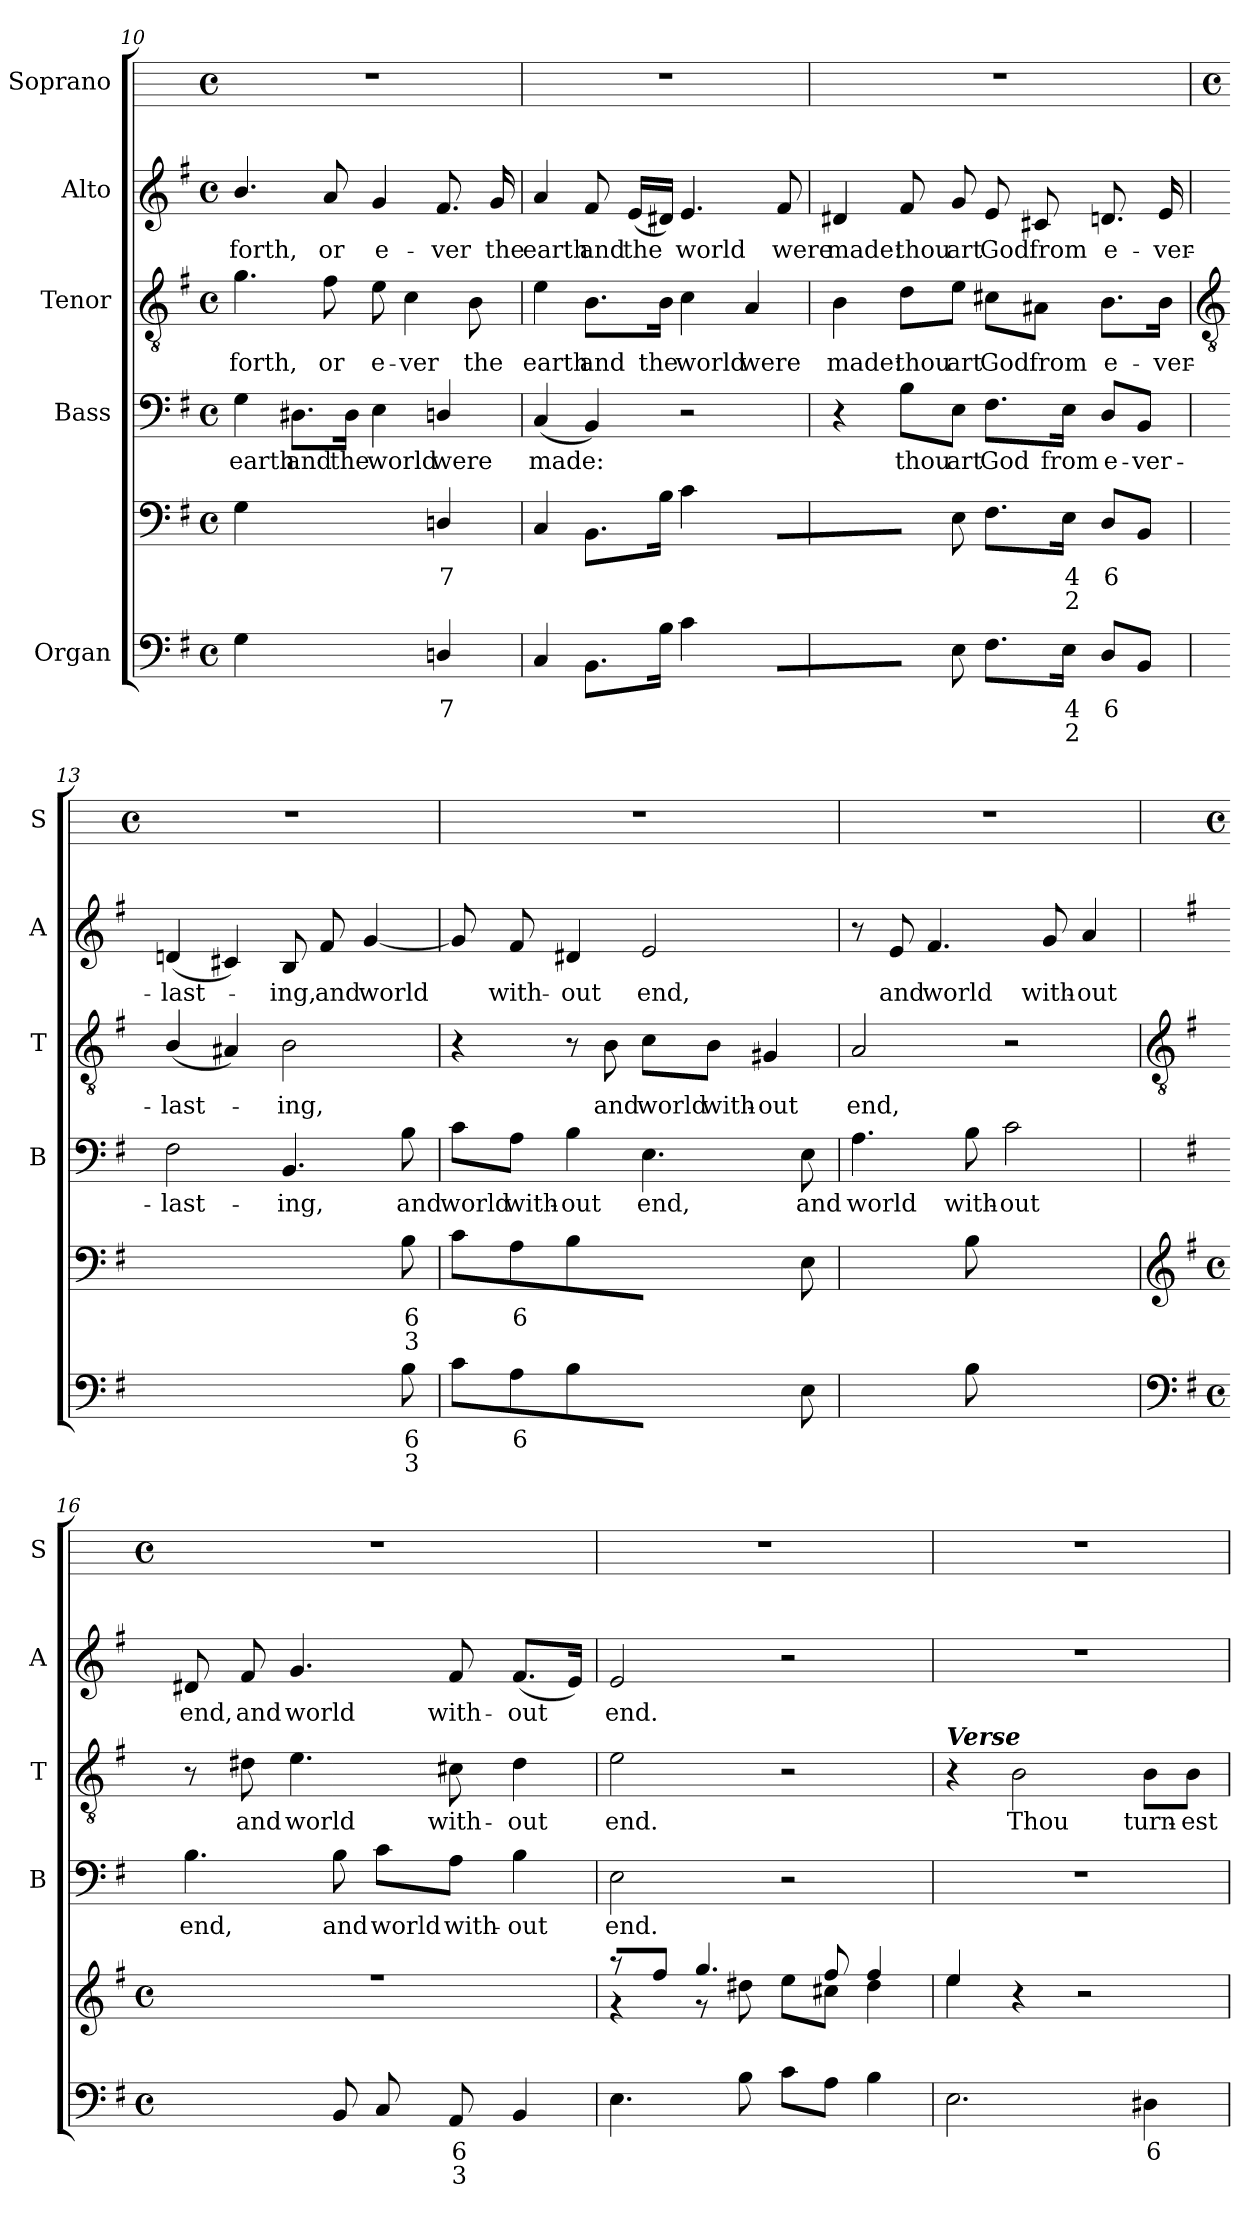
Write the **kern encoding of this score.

**kern	**text	**text	**kern	**text	**text	**kern	**text	**kern	**text	**kern	**text	**kern
*part5	*part5	*part5	*part5	*part5	*part5	*part4	*part4	*part3	*part3	*part2	*part2	*part1
*staff6	*staff6	*staff6	*staff5	*staff5	*staff5	*staff4	*staff4	*staff3	*staff3	*staff2	*staff2	*staff1
*I"Organ	*	*	*	*	*	*I"Bass	*	*I"Tenor	*	*I"Alto	*	*I"Soprano
*	*	*	*	*	*	*I'B	*	*I'T	*	*I'A	*	*I'S
!!LO:LB:g=z
*	*	*	*clefF4	*	*	*clefF4	*	*clefGv2	*	*clefG2	*	*
*k[f#]	*	*	*k[f#]	*	*	*k[f#]	*	*k[f#]	*	*k[f#]	*	*
*G:	*	*	*G:	*	*	*G:	*	*G:	*	*G:	*	*
*M4/4	*	*	*M4/4	*	*	*M4/4	*	*M4/4	*	*M4/4	*	*M4/4
*met(c)	*	*	*met(c)	*	*	*met(c)	*	*met(c)	*	*met(c)	*	*met(c)
=10	=10	=10	=10	=10	=10	=10	=10	=10	=10	=10	=10	=10
!	!	!	!	!	!	!	!LO:LY:b	!	!LO:LY:b	!	!LO:LY:b	!
4G	.	.	4G	.	.	4G	earth	4.g	forth,	4.b/	forth,	1r
!	!LO:LY:b	!LO:LY:b	!	!LO:LY:b	!LO:LY:b	!	!LO:LY:b	!	!	!	!	!
[8D#Xyy	6	4	[8D#Xyy	6	4	8.D#X\L	and	.	.	.	.	.
!	!LO:LY:b	!LO:LY:b	!	!LO:LY:b	!LO:LY:b	!	!	!	!LO:LY:b	!	!LO:LY:b	!
8D#yy]	5	3	8D#yy]	5	3	.	.	8f#	or	8a	or	.
!	!	!	!	!	!	!	!LO:LY:b	!	!	!	!	!
.	.	.	.	.	.	16D#\Jk	the	.	.	.	.	.
!	!LO:LY:b	!	!	!LO:LY:b	!	!	!LO:LY:b	!	!LO:LY:b	!	!LO:LY:b	!
[8Eyy	5	.	[8Eyy	5	.	4E	world	8e	e-	4g	e-	.
!	!LO:LY:b	!	!	!LO:LY:b	!	!	!	!	!LO:LY:b	!	!	!
8Eyy]	6	.	8Eyy]	6	.	.	.	4c	-ver	.	.	.
!	!LO:LY:b	!	!	!LO:LY:b	!	!	!LO:LY:b	!	!	!	!LO:LY:b	!
4Dn/	7	.	4Dn/	7	.	4Dn/	were	.	.	8.f#	-ver	.
!	!	!	!	!	!	!	!	!	!LO:LY:b	!	!	!
.	.	.	.	.	.	.	.	8B	the	.	.	.
!	!	!	!	!	!	!	!	!	!	!	!LO:LY:b	!
.	.	.	.	.	.	.	.	.	.	16g	the	.
=11	=11	=11	=11	=11	=11	=11	=11	=11	=11	=11	=11	=11
!	!	!	!	!	!	!	!LO:LY:b	!	!LO:LY:b	!	!LO:LY:b	!
4C	.	.	4C	.	.	(<4C	made:	4e	earth	4a	earth	1r
!	!	!	!	!	!	!	!	!	!LO:LY:b	!	!LO:LY:b	!
8.BBL	.	.	8.BBL	.	.	4BB)	.	8.B\L	and	8f#	and	.
!	!	!	!	!	!	!	!	!	!	!	!LO:LY:b	!
.	.	.	.	.	.	.	.	.	.	(<16eLL	the	.
!	!	!	!	!	!	!	!	!	!LO:LY:b	!	!	!
16BJ	.	.	16BJ	.	.	.	.	16B\Jk	the	16d#XJJ)	.	.
!	!	!	!	!	!	!	!	!	!LO:LY:b	!	!LO:LY:b	!
4c	.	.	4c	.	.	2r	.	4c	world	4.e	world	.
!	!LO:LY:b	!	!	!LO:LY:b	!	!	!	!	!LO:LY:b	!	!	!
[8Ayy	5	.	[8Ayy	5	.	.	.	4A	were	.	.	.
!	!LO:LY:b	!	!	!LO:LY:b	!	!	!	!	!	!	!LO:LY:b	!
8ALyy]	6	.	8ALyy]	6	.	.	.	.	.	8f#	were	.
=12	=12	=12	=12	=12	=12	=12	=12	=12	=12	=12	=12	=12
!	!	!	!	!	!	!	!	!	!LO:LY:b	!	!LO:LY:b	!
[4Byy	.	.	[4Byy	.	.	4r	.	4B	made:	4d#X	made:	1r
!	!	!	!	!	!	!	!LO:LY:b	!	!LO:LY:b	!	!LO:LY:b	!
8BJyy]	.	.	8BJyy]	.	.	8B\L	thou	8d\L	thou	8f#	thou	.
!	!	!	!	!	!	!	!LO:LY:b	!	!LO:LY:b	!	!LO:LY:b	!
8E	.	.	8E	.	.	8E\J	art	8e\J	art	8g	art	.
!	!	!	!	!	!	!	!LO:LY:b	!	!LO:LY:b	!	!LO:LY:b	!
8.F#L	.	.	8.F#L	.	.	8.F#\L	God	8c#X\L	God	8e	God	.
!	!	!	!	!	!	!	!	!	!LO:LY:b	!	!LO:LY:b	!
.	.	.	.	.	.	.	.	8A#X\J	from	8c#X	from	.
!	!LO:LY:b	!LO:LY:b	!	!LO:LY:b	!LO:LY:b	!	!LO:LY:b	!	!	!	!	!
16EJ	4	2	16EJ	4	2	16E\Jk	from	.	.	.	.	.
!	!LO:LY:b	!	!	!LO:LY:b	!	!	!LO:LY:b	!	!LO:LY:b	!	!LO:LY:b	!
8DL	6	.	8DL	6	.	8D/L	e-	8.B\L	e-	8.dn	e-	.
!	!	!	!	!	!	!	!LO:LY:b	!	!	!	!	!
8BBJ	.	.	8BBJ	.	.	8BB/J	-ver-	.	.	.	.	.
!	!	!	!	!	!	!	!	!	!LO:LY:b	!	!LO:LY:b	!
.	.	.	.	.	.	.	.	16B\Jk	-ver-	16e	-ver-	.
!!LO:LB:g=z
=13	=13	=13	=13	=13	=13	=13	=13	=13	=13	=13	=13	=13
*	*	*	*	*	*	*	*	*clefGv2	*	*	*	*
*	*	*	*	*	*	*	*	*	*	*	*	*M4/4
*	*	*	*	*	*	*	*	*	*	*	*	*met(c)
!	!LO:LY:b	!LO:LY:b	!	!LO:LY:b	!LO:LY:b	!	!LO:LY:b	!	!LO:LY:b	!	!LO:LY:b	!
[4F#yy	6	4	[4F#yy	6	4	2F#	-last-	(<4B/	-last-	(<4dn	-last-	1r
!	!LO:LY:b	!LO:LY:b	!	!LO:LY:b	!LO:LY:b	!	!	!	!	!	!	!
4F#yy]	5	3	4F#yy]	5	3	.	.	4A#X)	.	4c#X)	.	.
!	!	!	!	!	!	!	!LO:LY:b	!	!LO:LY:b	!	!LO:LY:b	!
[4BByy	.	.	[4BByy	.	.	4.BB	-ing,	2B	ing,	8B	ing,	.
!	!	!	!	!	!	!	!	!	!	!	!LO:LY:b	!
.	.	.	.	.	.	.	.	.	.	8f#	and	.
!	!LO:LY:b	!	!	!LO:LY:b	!	!	!	!	!	!	!LO:LY:b	!
8BByy]	6	.	8BByy]	6	.	.	.	.	.	[4g	world	.
!	!LO:LY:b	!LO:LY:b	!	!LO:LY:b	!LO:LY:b	!	!LO:LY:b	!	!	!	!	!
8B	6	3	8B	6	3	8B	and	.	.	.	.	.
=14	=14	=14	=14	=14	=14	=14	=14	=14	=14	=14	=14	=14
!	!	!	!	!	!	!	!LO:LY:b	!	!	!	!	!
8cL	.	.	8cL	.	.	8c\L	world	4r	.	8g]	.	1r
!	!LO:LY:b	!	!	!LO:LY:b	!	!	!LO:LY:b	!	!	!	!LO:LY:b	!
8A	6	.	8A	6	.	8A\J	with-	.	.	8f#	with-	.
!	!	!	!	!	!	!	!LO:LY:b	!	!	!	!LO:LY:b	!
4B	.	.	4B	.	.	4B	-out	8r	.	4d#X	-out	.
!	!	!	!	!	!	!	!	!	!LO:LY:b	!	!	!
.	.	.	.	.	.	.	.	8B	and	.	.	.
!	!LO:LY:b	!	!	!LO:LY:b	!	!	!LO:LY:b	!	!LO:LY:b	!	!LO:LY:b	!
[8EJyy	6	.	[8EJyy	6	.	4.E	end,	8c\L	world	2e	end,	.
!	!LO:LY:b	!	!	!LO:LY:b	!	!	!	!	!LO:LY:b	!	!	!
8Eyy_	5	.	8Eyy_	5	.	.	.	8B\J	with-	.	.	.
!	!LO:LY:b	!	!	!LO:LY:b	!	!	!	!	!LO:LY:b	!	!	!
8Eyy]	3	.	8Eyy]	3	.	.	.	4G#X	-out	.	.	.
!	!	!	!	!	!	!	!LO:LY:b	!	!	!	!	!
8E	.	.	8E	.	.	8E	and	.	.	.	.	.
=15	=15	=15	=15	=15	=15	=15	=15	=15	=15	=15	=15	=15
!	!	!	!	!	!	!	!LO:LY:b	!	!LO:LY:b	!	!	!
[4Ayy	.	.	[4Ayy	.	.	4.A	world	2A	end,	8r	.	1r
!	!	!	!	!	!	!	!	!	!	!	!LO:LY:b	!
.	.	.	.	.	.	.	.	.	.	8e	and	.
!	!LO:LY:b	!	!	!LO:LY:b	!	!	!	!	!	!	!LO:LY:b	!
8Ayy]	6	.	8Ayy]	6	.	.	.	.	.	4.f#	world	.
!	!	!	!	!	!	!	!LO:LY:b	!	!	!	!	!
8B	.	.	8B	.	.	8B	with-	.	.	.	.	.
!	!LO:LY:b	!LO:LY:b	!	!LO:LY:b	!LO:LY:b	!	!LO:LY:b	!	!	!	!	!
[4cyy	6	4	[4cyy	6	4	2c	-out	2r	.	.	.	.
!	!	!	!	!	!	!	!	!	!	!	!LO:LY:b	!
.	.	.	.	.	.	.	.	.	.	8g	with-	.
!	!LO:LY:b	!	!	!LO:LY:b	!	!	!	!	!	!	!LO:LY:b	!
4cyy]	3	.	4cyy]	3	.	.	.	.	.	4a	-out	.
!!LO:LB:g=z
=16	=16	=16	=16	=16	=16	=16	=16	=16	=16	=16	=16	=16
*clefF4	*	*	*clefG2	*	*	*	*	*clefGv2	*	*	*	*
*k[f#]	*	*	*k[f#]	*	*	*	*	*	*	*	*	*
*G:	*	*	*G:	*	*	*	*	*	*	*	*	*
*M4/4	*	*	*M4/4	*	*	*	*	*	*	*	*	*M4/4
*met(c)	*	*	*met(c)	*	*	*	*	*	*	*	*	*met(c)
*	*	*	*^	*	*	*	*	*	*	*	*	*
!	!	!	!	!	!	!	!	!LO:LY:b	!	!	!	!LO:LY:b	!
[4Byy	.	.	1r	1ryy	.	.	4.B	end,	8r	.	8d#X	end,	1r
!	!	!	!	!	!	!	!	!	!	!LO:LY:b	!	!LO:LY:b	!
.	.	.	.	.	.	.	.	.	8d#X	and	8f#	and	.
!	!LO:LY:b	!LO:LY:b	!	!	!	!	!	!	!	!LO:LY:b	!	!LO:LY:b	!
8Byy]	6	4	.	.	.	.	.	.	4.e	world	4.g	world	.
!	!	!	!	!	!	!	!	!LO:LY:b	!	!	!	!	!
8BB	.	.	.	.	.	.	8B	and	.	.	.	.	.
!	!	!	!	!	!	!	!	!LO:LY:b	!	!	!	!	!
8CL	.	.	.	.	.	.	8c\L	world	.	.	.	.	.
!	!LO:LY:b	!LO:LY:b	!	!	!	!	!	!LO:LY:b	!	!LO:LY:b	!	!LO:LY:b	!
8AA	6	3	.	.	.	.	8A\J	with-	8c#X	with-	8f#	with-	.
!	!	!	!	!	!	!	!	!LO:LY:b	!	!LO:LY:b	!	!LO:LY:b	!
4BB	.	.	.	.	.	.	4B	-out	4d#	-out	(<8.f#L	-out	.
.	.	.	.	.	.	.	.	.	.	.	16eJ)	.	.
=17	=17	=17	=17	=17	=17	=17	=17	=17	=17	=17	=17	=17	=17
!	!	!	!	!	!	!	!	!LO:LY:b	!	!LO:LY:b	!	!LO:LY:b	!
4.E	.	.	8r	4r	.	.	2E	end.	2e	end.	2e	end.	1r
.	.	.	8ff#/J	.	.	.	.	.	.	.	.	.	.
.	.	.	4.gg/	8r	.	.	.	.	.	.	.	.	.
8B	.	.	.	8dd#X\	.	.	.	.	.	.	.	.	.
8cL	.	.	.	8ee\L	.	.	2r	.	2r	.	2r	.	.
8AJ	.	.	8ff#/	8cc#X\J	.	.	.	.	.	.	.	.	.
4B	.	.	4ff#/	4dd#\	.	.	.	.	.	.	.	.	.
=18	=18	=18	=18	=18	=18	=18	=18	=18	=18	=18	=18	=18	=18
!	!	!	!	!	!	!	!	!	!LO:TX:a:Bi:t=Verse	!	!	!	!
2.E	.	.	4ee/	4ee\	.	.	1r	.	4r	.	1r	.	1r
!	!	!	!	!	!	!	!	!	!	!LO:LY:b	!	!	!
.	.	.	4r	4ryy	.	.	.	.	2B	Thou	.	.	.
.	.	.	2r	2ryy	.	.	.	.	.	.	.	.	.
!	!LO:LY:b	!	!	!	!	!	!	!	!	!LO:LY:b	!	!	!
4D#X	6	.	.	.	.	.	.	.	8B\L	turn-	.	.	.
!	!	!	!	!	!	!	!	!	!	!LO:LY:b	!	!	!
.	.	.	.	.	.	.	.	.	8B\J	-est	.	.	.
*	*	*	*v	*v	*	*	*	*	*	*	*	*	*
=	=	=	=	=	=	=	=	=	=	=	=	=
*-	*-	*-	*-	*-	*-	*-	*-	*-	*-	*-	*-	*-
